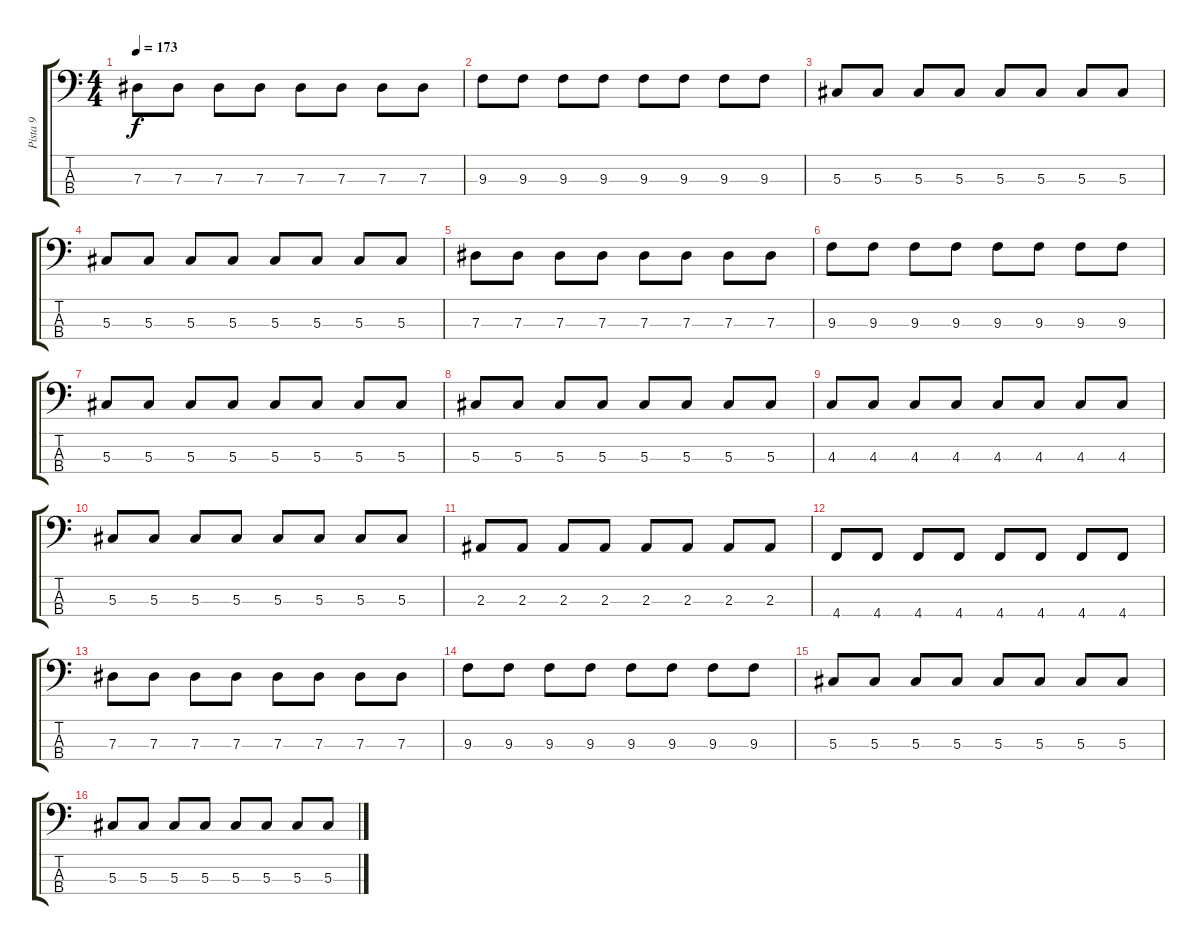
\track ("Pista 9" "Pista 9") {instrument electricbassfinger}
\staff {score tabs}
\tuning (Gb2 Db2 Ab1 Db1) {hide}
\ts (4 4)
\tempo 173
\clef f4
\ks c
7.3.8{dy f} 7.3.8 7.3.8 7.3.8 7.3.8 7.3.8 7.3.8 7.3.8 |
9.3.8 9.3.8 9.3.8 9.3.8 9.3.8 9.3.8 9.3.8 9.3.8 |
5.3.8 5.3.8 5.3.8 5.3.8 5.3.8 5.3.8 5.3.8 5.3.8 |
5.3.8 5.3.8 5.3.8 5.3.8 5.3.8 5.3.8 5.3.8 5.3.8 |
7.3.8 7.3.8 7.3.8 7.3.8 7.3.8 7.3.8 7.3.8 7.3.8 |
9.3.8 9.3.8 9.3.8 9.3.8 9.3.8 9.3.8 9.3.8 9.3.8 |
5.3.8 5.3.8 5.3.8 5.3.8 5.3.8 5.3.8 5.3.8 5.3.8 |
5.3.8 5.3.8 5.3.8 5.3.8 5.3.8 5.3.8 5.3.8 5.3.8 |
4.3.8 4.3.8 4.3.8 4.3.8 4.3.8 4.3.8 4.3.8 4.3.8 |
5.3.8 5.3.8 5.3.8 5.3.8 5.3.8 5.3.8 5.3.8 5.3.8 |
2.3.8 2.3.8 2.3.8 2.3.8 2.3.8 2.3.8 2.3.8 2.3.8 |
4.4.8 4.4.8 4.4.8 4.4.8 4.4.8 4.4.8 4.4.8 4.4.8 |
7.3.8 7.3.8 7.3.8 7.3.8 7.3.8 7.3.8 7.3.8 7.3.8 |
9.3.8 9.3.8 9.3.8 9.3.8 9.3.8 9.3.8 9.3.8 9.3.8 |
5.3.8 5.3.8 5.3.8 5.3.8 5.3.8 5.3.8 5.3.8 5.3.8 |
5.3.8 5.3.8 5.3.8 5.3.8 5.3.8 5.3.8 5.3.8 5.3.8
